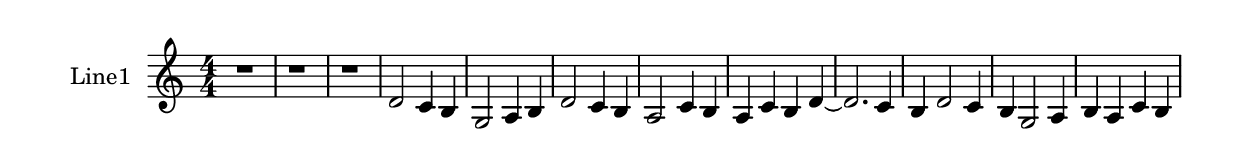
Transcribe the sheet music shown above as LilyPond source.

% 2016-09-15 01:48

\version "2.18.2"
\language "english"

\header {}

\layout {}

\paper {}

\score {
    \new Score <<
        \context Staff = "line1" {
            \set Staff.instrumentName = \markup { Line1 }
            \set Staff.shortInstrumentName = \markup { Line1 }
            {
                \numericTimeSignature
                \time 4/4
                \bar "||"
                \accidentalStyle modern-cautionary
                r1
                r1
                r1
                d'2
                c'4
                b4
                g2
                a4
                b4
                d'2
                c'4
                b4
                a2
                c'4
                b4
                a4
                c'4
                b4
                d'4 ~
                d'2.
                c'4
                b4
                d'2
                c'4
                b4
                g2
                a4
                b4
                a4
                c'4
                b4
            }
        }
    >>
}